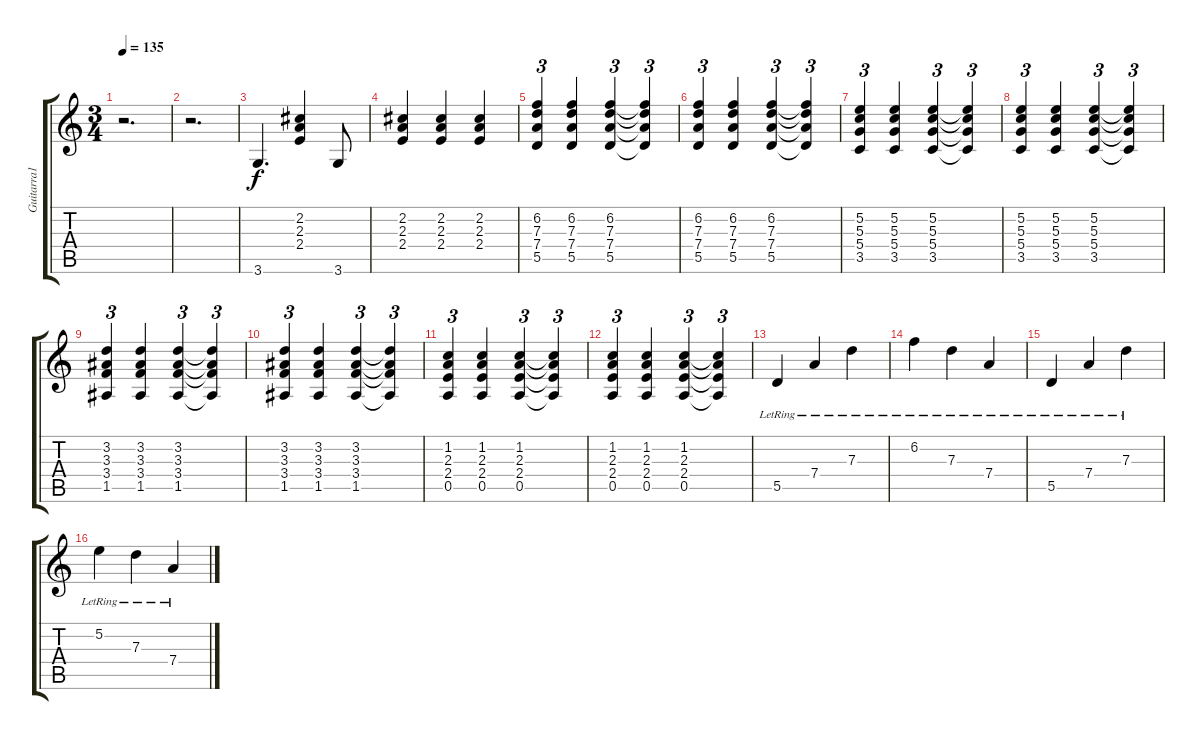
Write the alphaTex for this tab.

\track ("Guitarra1" "Guitarra1") {instrument acousticguitarsteel}
\staff {score tabs}
\tuning (E4 B3 G3 D3 A2 E2) {hide}
\ts (3 4)
\tempo 135
\clef g2
\ks c
r.2{d dy f} |
r.2{d} |
3.6.4{d} (2.2 2.3 2.4).4 3.6.8 |
(2.2 2.3 2.4).4 (2.2 2.3 2.4).4 (2.2 2.3 2.4).4 |
(6.2 7.3 7.4 5.5).4{tu (3 2)} (6.2 7.3 7.4 5.5).4 (6.2 7.3 7.4 5.5).4{tu (3 2)} (6.2{t} 7.3{t} 7.4{t} 5.5{t}).4{tu (3 2)} |
(6.2 7.3 7.4 5.5).4{tu (3 2)} (6.2 7.3 7.4 5.5).4 (6.2 7.3 7.4 5.5).4{tu (3 2)} (6.2{t} 7.3{t} 7.4{t} 5.5{t}).4{tu (3 2)} |
(5.2 5.3 5.4 3.5).4{tu (3 2)} (5.2 5.3 5.4 3.5).4 (5.2 5.3 5.4 3.5).4{tu (3 2)} (5.2{t} 5.3{t} 5.4{t} 3.5{t}).4{tu (3 2)} |
(5.2 5.3 5.4 3.5).4{tu (3 2)} (5.2 5.3 5.4 3.5).4 (5.2 5.3 5.4 3.5).4{tu (3 2)} (5.2{t} 5.3{t} 5.4{t} 3.5{t}).4{tu (3 2)} |
(3.2 3.3 3.4 1.5).4{tu (3 2)} (3.2 3.3 3.4 1.5).4 (3.2 3.3 3.4 1.5).4{tu (3 2)} (3.2{t} 3.3{t} 3.4{t} 1.5{t}).4{tu (3 2)} |
(3.2 3.3 3.4 1.5).4{tu (3 2)} (3.2 3.3 3.4 1.5).4 (3.2 3.3 3.4 1.5).4{tu (3 2)} (3.2{t} 3.3{t} 3.4{t} 1.5{t}).4{tu (3 2)} |
(1.2 2.3 2.4 0.5).4{tu (3 2)} (1.2 2.3 2.4 0.5).4 (1.2 2.3 2.4 0.5).4{tu (3 2)} (1.2{t} 2.3{t} 2.4{t} 0.5{t}).4{tu (3 2)} |
(1.2 2.3 2.4 0.5).4{tu (3 2)} (1.2 2.3 2.4 0.5).4 (1.2 2.3 2.4 0.5).4{tu (3 2)} (1.2{t} 2.3{t} 2.4{t} 0.5{t}).4{tu (3 2)} |
5.5{lr}.4 7.4{lr}.4 7.3{lr}.4 |
6.2{lr}.4 7.3{lr}.4 7.4{lr}.4 |
5.5{lr}.4 7.4{lr}.4 7.3{lr}.4 |
5.2{lr}.4 7.3{lr}.4 7.4{lr}.4
